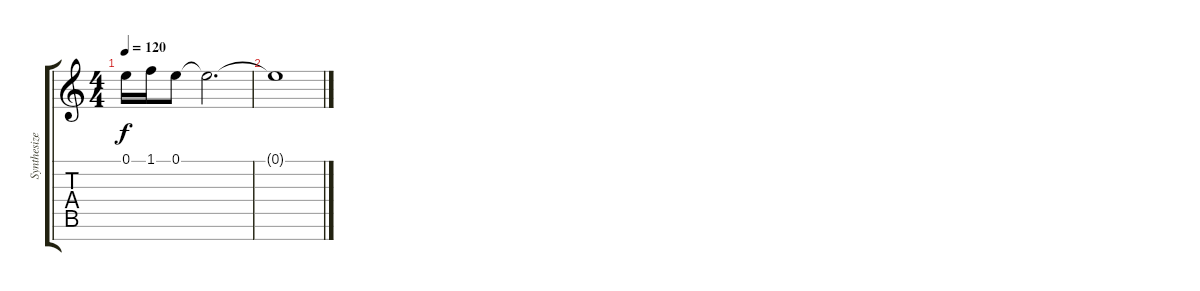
\track ("Synthesizer I" "Synthesize") {instrument ocarina}
\staff {score tabs}
\tuning (E5 B4 G4 D4 A3 E3 B2) {hide}
\ts (4 4)
\tempo 120
\clef g2
\ks c
0.1.16{dy f} 1.1.16 0.1.8 0.1{t}.2{d} |
0.1{t}.1
